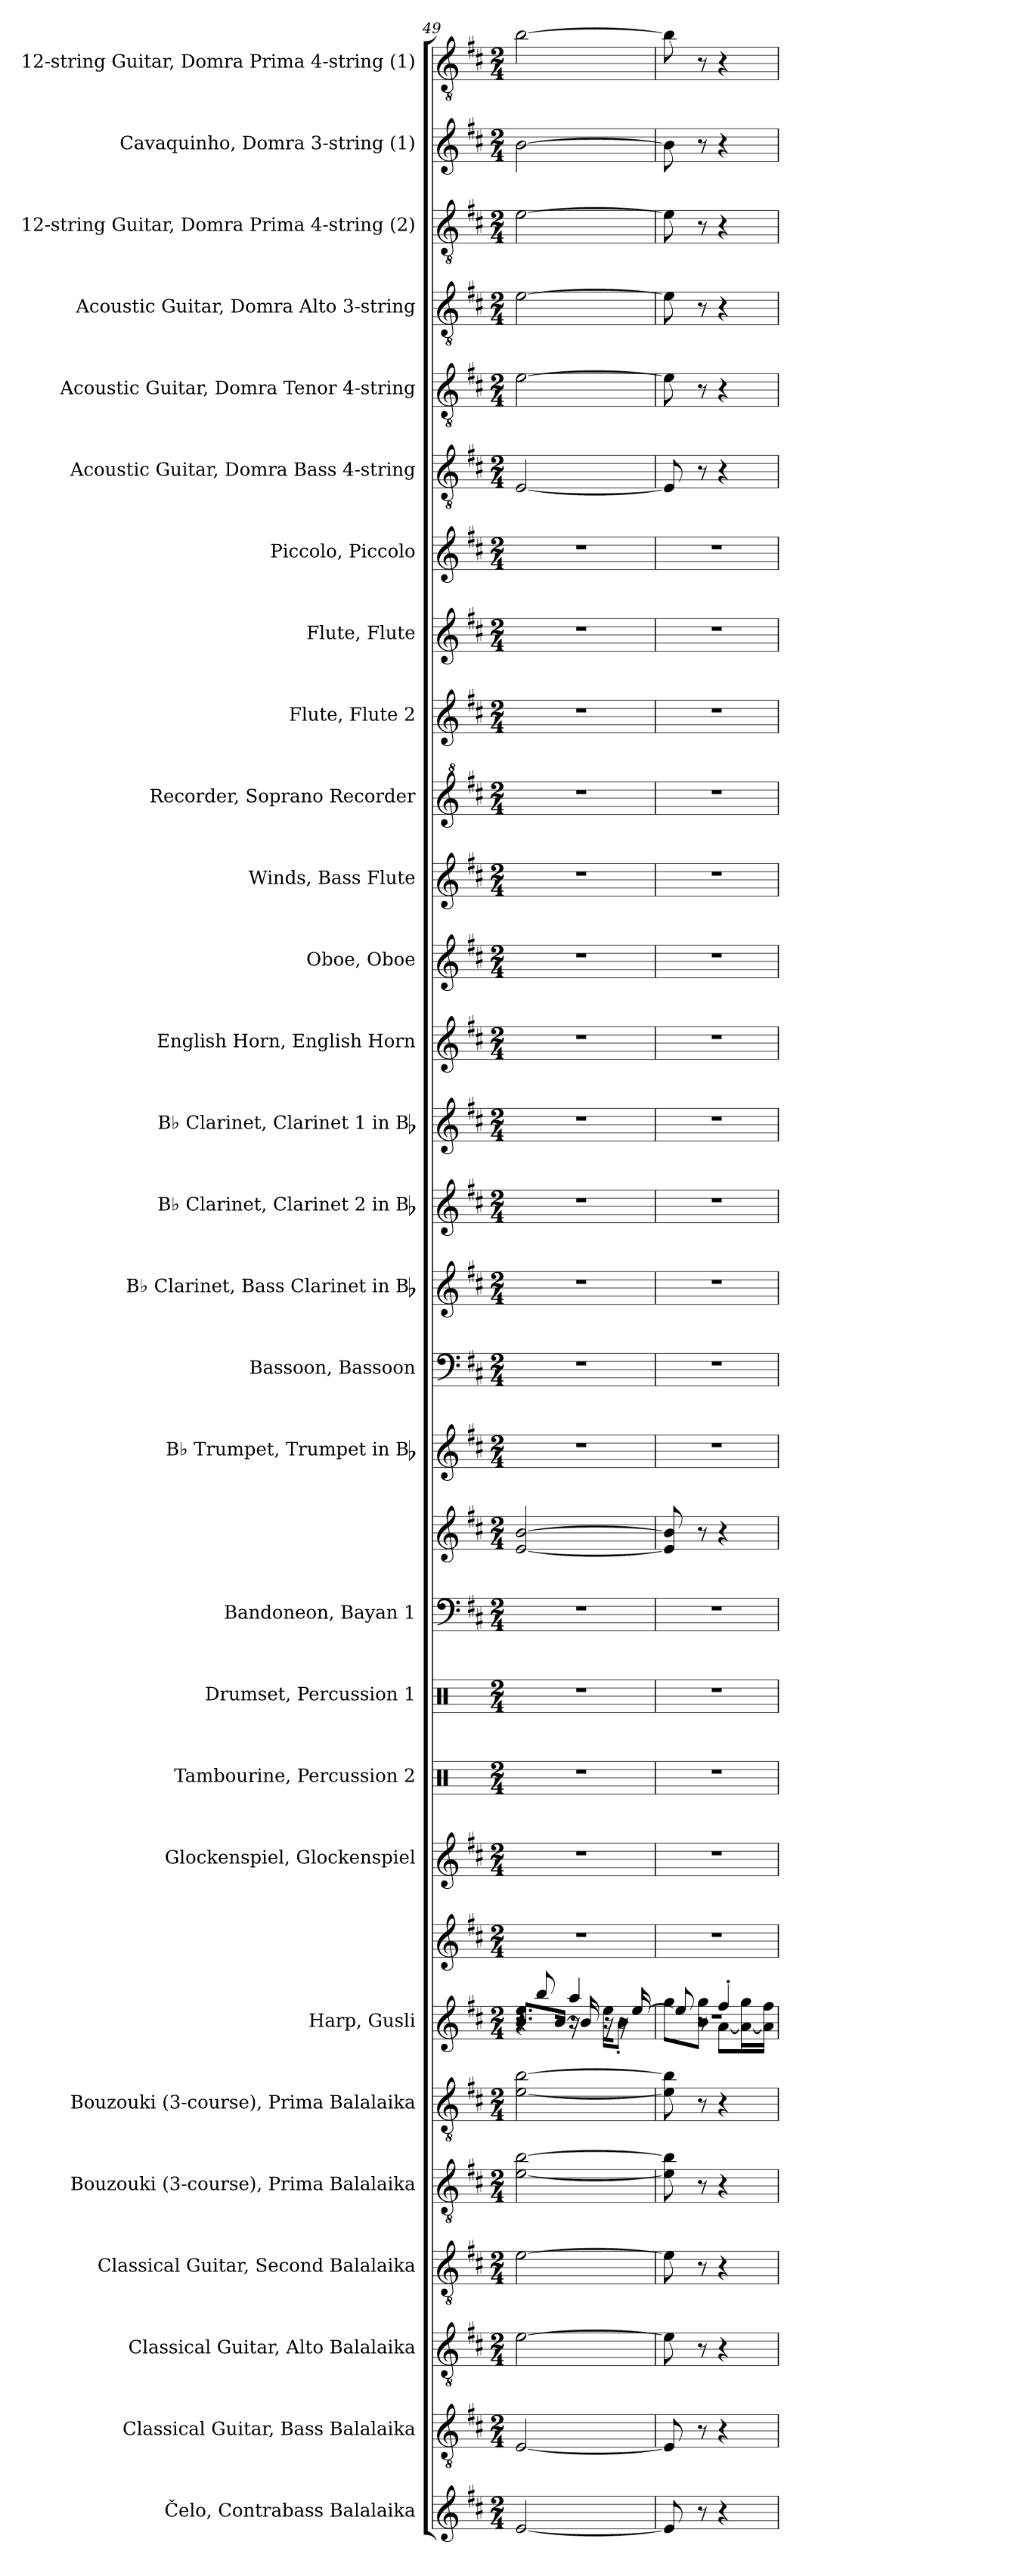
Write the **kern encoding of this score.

**kern	**kern	**kern	**kern	**kern	**kern	**kern	**kern	**kern	**kern	**kern	**kern	**kern	**kern	**kern	**kern	**kern	**kern	**kern	**kern	**kern	**kern	**kern	**kern	**kern	**kern	**kern	**kern	**kern	**kern	**kern
*part29	*part28	*part27	*part26	*part25	*part24	*part23	*part23	*part22	*part21	*part20	*part19	*part19	*part18	*part17	*part16	*part15	*part14	*part13	*part12	*part11	*part10	*part9	*part8	*part7	*part6	*part5	*part4	*part3	*part2	*part1
*staff31	*staff30	*staff29	*staff28	*staff27	*staff26	*staff25	*staff24	*staff23	*staff22	*staff21	*staff20	*staff19	*staff18	*staff17	*staff16	*staff15	*staff14	*staff13	*staff12	*staff11	*staff10	*staff9	*staff8	*staff7	*staff6	*staff5	*staff4	*staff3	*staff2	*staff1
*I"Čelo, Contrabass Balalaika	*I"Classical Guitar, Bass Balalaika	*I"Classical Guitar, Alto Balalaika	*I"Classical Guitar, Second Balalaika	*I"Bouzouki (3-course), Prima Balalaika	*I"Bouzouki (3-course), Prima Balalaika	*I"Harp, Gusli	*	*I"Glockenspiel, Glockenspiel	*I"Tambourine, Percussion 2	*I"Drumset, Percussion 1	*I"Bandoneon, Bayan 1	*	*I"B♭ Trumpet, Trumpet in Bb	*I"Bassoon, Bassoon	*I"B♭ Clarinet, Bass Clarinet in Bb	*I"B♭ Clarinet, Clarinet 2 in Bb	*I"B♭ Clarinet, Clarinet 1 in Bb	*I"English Horn, English Horn	*I"Oboe, Oboe	*I"Winds, Bass Flute	*I"Recorder, Soprano Recorder	*I"Flute, Flute 2	*I"Flute, Flute	*I"Piccolo, Piccolo	*I"Acoustic Guitar, Domra Bass 4-string	*I"Acoustic Guitar, Domra Tenor 4-string	*I"Acoustic Guitar, Domra Alto 3-string	*I"12-string Guitar, Domra Prima 4-string (2)	*I"Cavaquinho, Domra 3-string (1)	*I"12-string Guitar, Domra Prima 4-string (1)
*	*I'Guit.	*I'Guit.	*I'Guit.	*I'Bou.	*I'Bou.	*I'Hrp.	*	*I'Glock.	*I'Tamb.	*I'D. Set	*I'Ban.	*	*I'B♭ Tpt.	*I'Bsn.	*I'B♭ Cl.	*I'B♭ Cl.	*I'B♭ Cl.	*I'E. Hn.	*I'Ob.	*I'Wi.	*I'Rec.	*I'Fl.	*I'Fl.	*I'Picc.	*I'Guit.	*I'Guit.	*I'Guit.	*I'12-str. Guit.	*I'Cava.	*I'12-str. Guit.
!!LO:PB:g=z
*clefG2	*clefGv2	*clefGv2	*clefGv2	*clefGv2	*clefGv2	*clefG2	*clefG2	*clefG2	*clefX	*clefX	*clefF4	*clefG2	*clefG2	*clefF4	*clefG2	*clefG2	*clefG2	*clefG2	*clefG2	*clefG2	*clefG^2	*clefG2	*clefG2	*clefG2	*clefGv2	*clefGv2	*clefGv2	*clefGv2	*clefG2	*clefGv2
*ITrd14c24	*	*	*	*	*	*	*	*ITrd-14c-24	*	*	*	*	*ITrd1c2	*	*ITrd1c2	*ITrd1c2	*ITrd1c2	*ITrd4c7	*	*	*	*	*	*ITrd-7c-12	*	*	*	*	*	*
*k[f#c#]	*k[f#c#]	*k[f#c#]	*k[f#c#]	*k[f#c#]	*k[f#c#]	*k[f#c#]	*k[f#c#]	*k[f#c#]	*k[]	*k[]	*k[f#c#]	*k[f#c#]	*k[]	*k[f#c#]	*k[]	*k[]	*k[]	*k[f#]	*k[f#c#]	*k[f#c#]	*k[f#c#]	*k[f#c#]	*k[f#c#]	*k[f#c#]	*k[f#c#]	*k[f#c#]	*k[f#c#]	*k[f#c#]	*k[f#c#]	*k[f#c#]
*M2/4	*M2/4	*M2/4	*M2/4	*M2/4	*M2/4	*M2/4	*M2/4	*M2/4	*M2/4	*M2/4	*M2/4	*M2/4	*M2/4	*M2/4	*M2/4	*M2/4	*M2/4	*M2/4	*M2/4	*M2/4	*M2/4	*M2/4	*M2/4	*M2/4	*M2/4	*M2/4	*M2/4	*M2/4	*M2/4	*M2/4
=49	=49	=49	=49	=49	=49	=49	=49	=49	=49	=49	=49	=49	=49	=49	=49	=49	=49	=49	=49	=49	=49	=49	=49	=49	=49	=49	=49	=49	=49	=49
*	*	*	*	*	*	*^	*	*	*	*	*	*	*	*	*	*	*	*	*	*	*	*	*	*	*	*	*	*	*	*
*	*	*	*	*	*	*	*^	*	*	*	*	*	*	*	*	*	*	*	*	*	*	*	*	*	*	*	*	*	*	*	*
[2EE/	[2E/	[2e\	[2e\	[2e\ [2b\	[2e\ [2b\	8r	4r	8.b/ 8.ee/L	2r	2r	2r	2r	2r	[2e/ [2b/	2r	2r	2r	2r	2r	2r	2r	2r	2r	2r	2r	2r	[2E/	[2e\	[2e\	[2e\	[2b\	[2b\
.	.	.	.	.	.	8bb/	.	.	.	.	.	.	.	.	.	.	.	.	.	.	.	.	.	.	.	.	.	.	.	.	.	.
.	.	.	.	.	.	.	.	[16b/Jk	.	.	.	.	.	.	.	.	.	.	.	.	.	.	.	.	.	.	.	.	.	.	.	.
.	.	.	.	.	.	4aa/	16r	16b/]	.	.	.	.	.	.	.	.	.	.	.	.	.	.	.	.	.	.	.	.	.	.	.	.
.	.	.	.	.	.	.	16ee\KL	16r	.	.	.	.	.	.	.	.	.	.	.	.	.	.	.	.	.	.	.	.	.	.	.	.
.	.	.	.	.	.	.	8b'\J	16r	.	.	.	.	.	.	.	.	.	.	.	.	.	.	.	.	.	.	.	.	.	.	.	.
.	.	.	.	.	.	.	.	[16ee/	.	.	.	.	.	.	.	.	.	.	.	.	.	.	.	.	.	.	.	.	.	.	.	.
=50	=50	=50	=50	=50	=50	=50	=50	=50	=50	=50	=50	=50	=50	=50	=50	=50	=50	=50	=50	=50	=50	=50	=50	=50	=50	=50	=50	=50	=50	=50	=50	=50
8EE/]	8E/]	8e\]	8e\]	8e\] 8b\]	8e\] 8b\]	2r	8gg\L	8ee/]	2r	2r	2r	2r	2r	8e/] 8b/]	2r	2r	2r	2r	2r	2r	2r	2r	2r	2r	2r	2r	8E/]	8e\]	8e\]	8e\]	8b\]	8b\]
8r	8r	8r	8r	8r	8r	.	8b\ 8gg\J	8r	.	.	.	.	.	8r	.	.	.	.	.	.	.	.	.	.	.	.	8r	8r	8r	8r	8r	8r
4r	4r	4r	4r	4r	4r	.	[8a\L	4ff#'/	.	.	.	.	.	4r	.	.	.	.	.	.	.	.	.	.	.	.	4r	4r	4r	4r	4r	4r
.	.	.	.	.	.	.	16a\_ 16gg\L	.	.	.	.	.	.	.	.	.	.	.	.	.	.	.	.	.	.	.	.	.	.	.	.	.
.	.	.	.	.	.	.	16a\] 16ff#\JJ	.	.	.	.	.	.	.	.	.	.	.	.	.	.	.	.	.	.	.	.	.	.	.	.	.
*	*	*	*	*	*	*v	*v	*v	*	*	*	*	*	*	*	*	*	*	*	*	*	*	*	*	*	*	*	*	*	*	*	*
=	=	=	=	=	=	=	=	=	=	=	=	=	=	=	=	=	=	=	=	=	=	=	=	=	=	=	=	=	=	=
*-	*-	*-	*-	*-	*-	*-	*-	*-	*-	*-	*-	*-	*-	*-	*-	*-	*-	*-	*-	*-	*-	*-	*-	*-	*-	*-	*-	*-	*-	*-
